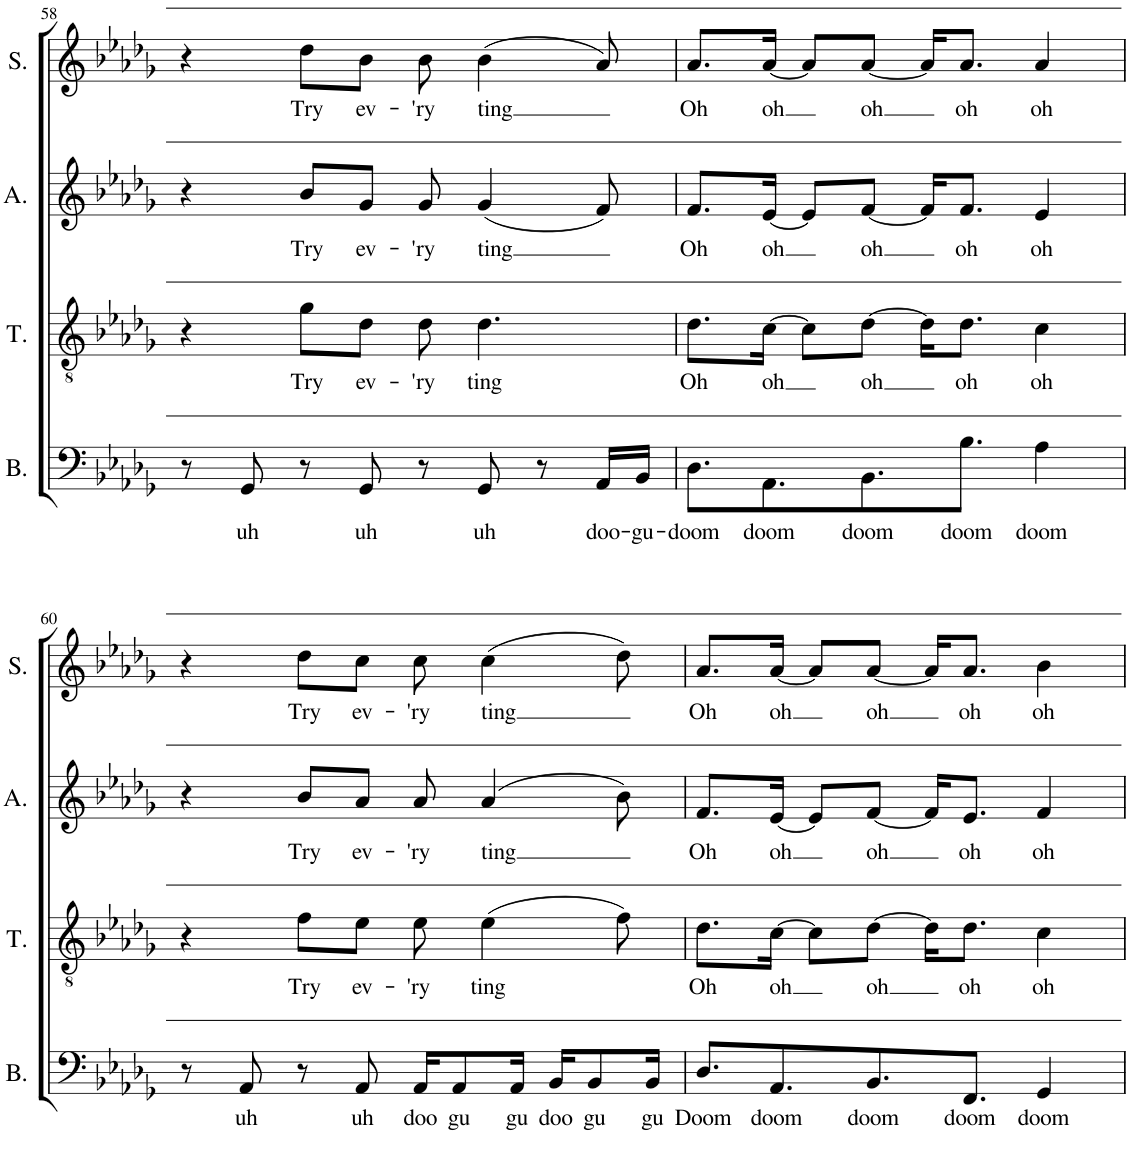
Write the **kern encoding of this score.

**kern	**text	**kern	**text	**kern	**text	**kern	**text
*part4	*part4	*part3	*part3	*part2	*part2	*part1	*part1
*staff4	*staff4	*staff3	*staff3	*staff2	*staff2	*staff1	*staff1
*I"Bass	*	*I"Tenor	*	*I"Alto	*	*I"Soprano	*
*I'B.	*	*I'T.	*	*I'A.	*	*I'S.	*
!!LO:PB:g=z
*clefF4	*	*clefGv2	*	*clefG2	*	*clefG2	*
*k[b-e-a-d-g-]	*	*k[b-e-a-d-g-]	*	*k[b-e-a-d-g-]	*	*k[b-e-a-d-g-]	*
*M4/4	*	*M4/4	*	*M4/4	*	*M4/4	*
=58	=58	=58	=58	=58	=58	=58	=58
8r	.	4r	.	4r	.	4r	.
!	!LO:LY:b	!	!	!	!	!	!
8GG-/	uh	.	.	.	.	.	.
!	!	!	!LO:LY:b	!	!LO:LY:b	!	!LO:LY:b
8r	.	8g-\L	Try	8b-/L	Try	8dd-\L	Try
!	!LO:LY:b	!	!LO:LY:b	!	!LO:LY:b	!	!LO:LY:b
8GG-/	uh	8d-\J	ev-	8g-/J	ev-	8b-\J	ev-
!	!	!	!LO:LY:b	!	!LO:LY:b	!	!LO:LY:b
8r	.	8d-\	-'ry	8g-/	-'ry	8b-\	-'ry
!	!LO:LY:b	!	!LO:LY:b	!	!LO:LY:b	!	!LO:LY:b
8GG-/	uh	4.d-\	ting	(4g-/	ting	(4b-\	ting
8r	.	.	.	.	.	.	.
!	!LO:LY:b	!	!	!	!	!	!
16AA-/LL	doo-	.	.	8f/)	.	8a-/)	.
!	!LO:LY:b	!	!	!	!	!	!
16BB-/JJ	-gu-	.	.	.	.	.	.
=59	=59	=59	=59	=59	=59	=59	=59
!	!LO:LY:b	!	!LO:LY:b	!	!LO:LY:b	!	!LO:LY:b
8.D-\L	-doom	8.d-\L	Oh	8.f/L	Oh	8.a-/L	Oh
!	!LO:LY:b	!	!LO:LY:b	!	!LO:LY:b	!	!LO:LY:b
8.AA-\	doom	[16c\Jk	oh	[16e-/Jk	oh	[16a-/Jk	oh
.	.	8c\L]	.	8e-/L]	.	8a-/L]	.
!	!LO:LY:b	!	!LO:LY:b	!	!LO:LY:b	!	!LO:LY:b
8.BB-\	doom	[8d-\J	oh	[8f/J	oh	[8a-/J	oh
.	.	16d-\KL]	.	16f/KL]	.	16a-/KL]	.
!	!LO:LY:b	!	!LO:LY:b	!	!LO:LY:b	!	!LO:LY:b
8.B-\J	doom	8.d-\J	oh	8.f/J	oh	8.a-/J	oh
!	!LO:LY:b	!	!LO:LY:b	!	!LO:LY:b	!	!LO:LY:b
4A-\	doom	4c\	oh	4e-/	oh	4a-/	oh
!!LO:LB:g=z
=60	=60	=60	=60	=60	=60	=60	=60
8r	.	4r	.	4r	.	4r	.
!	!LO:LY:b	!	!	!	!	!	!
8AA-/	uh	.	.	.	.	.	.
!	!	!	!LO:LY:b	!	!LO:LY:b	!	!LO:LY:b
8r	.	8f\L	Try	8b-/L	Try	8dd-\L	Try
!	!LO:LY:b	!	!LO:LY:b	!	!LO:LY:b	!	!LO:LY:b
8AA-/	uh	8e-\J	ev-	8a-/J	ev-	8cc\J	ev-
!	!LO:LY:b	!	!LO:LY:b	!	!LO:LY:b	!	!LO:LY:b
16AA-/KL	doo	8e-\	-'ry	8a-/	-'ry	8cc\	-'ry
!	!LO:LY:b	!	!	!	!	!	!
8AA-/	gu	.	.	.	.	.	.
!	!	!	!LO:LY:b	!	!LO:LY:b	!	!LO:LY:b
.	.	(4e-\	ting	(4a-/	ting	(4cc\	ting
!	!LO:LY:b	!	!	!	!	!	!
16AA-/Jk	gu	.	.	.	.	.	.
!	!LO:LY:b	!	!	!	!	!	!
16BB-/KL	doo	.	.	.	.	.	.
!	!LO:LY:b	!	!	!	!	!	!
8BB-/	gu	.	.	.	.	.	.
.	.	8f\)	.	8b-\)	.	8dd-\)	.
!	!LO:LY:b	!	!	!	!	!	!
16BB-/Jk	gu	.	.	.	.	.	.
=61	=61	=61	=61	=61	=61	=61	=61
!	!LO:LY:b	!	!LO:LY:b	!	!LO:LY:b	!	!LO:LY:b
8.D-/L	Doom	8.d-\L	Oh	8.f/L	Oh	8.a-/L	Oh
!	!LO:LY:b	!	!LO:LY:b	!	!LO:LY:b	!	!LO:LY:b
8.AA-/	doom	[16c\Jk	oh	[16e-/Jk	oh	[16a-/Jk	oh
.	.	8c\L]	.	8e-/L]	.	8a-/L]	.
!	!LO:LY:b	!	!LO:LY:b	!	!LO:LY:b	!	!LO:LY:b
8.BB-/	doom	[8d-\J	oh	[8f/J	oh	[8a-/J	oh
.	.	16d-\KL]	.	16f/KL]	.	16a-/KL]	.
!	!LO:LY:b	!	!LO:LY:b	!	!LO:LY:b	!	!LO:LY:b
8.FF/J	doom	8.d-\J	oh	8.e-/J	oh	8.a-/J	oh
!	!LO:LY:b	!	!LO:LY:b	!	!LO:LY:b	!	!LO:LY:b
4GG-/	doom	4c\	oh	4f/	oh	4b-\	oh
=	=	=	=	=	=	=	=
*-	*-	*-	*-	*-	*-	*-	*-
